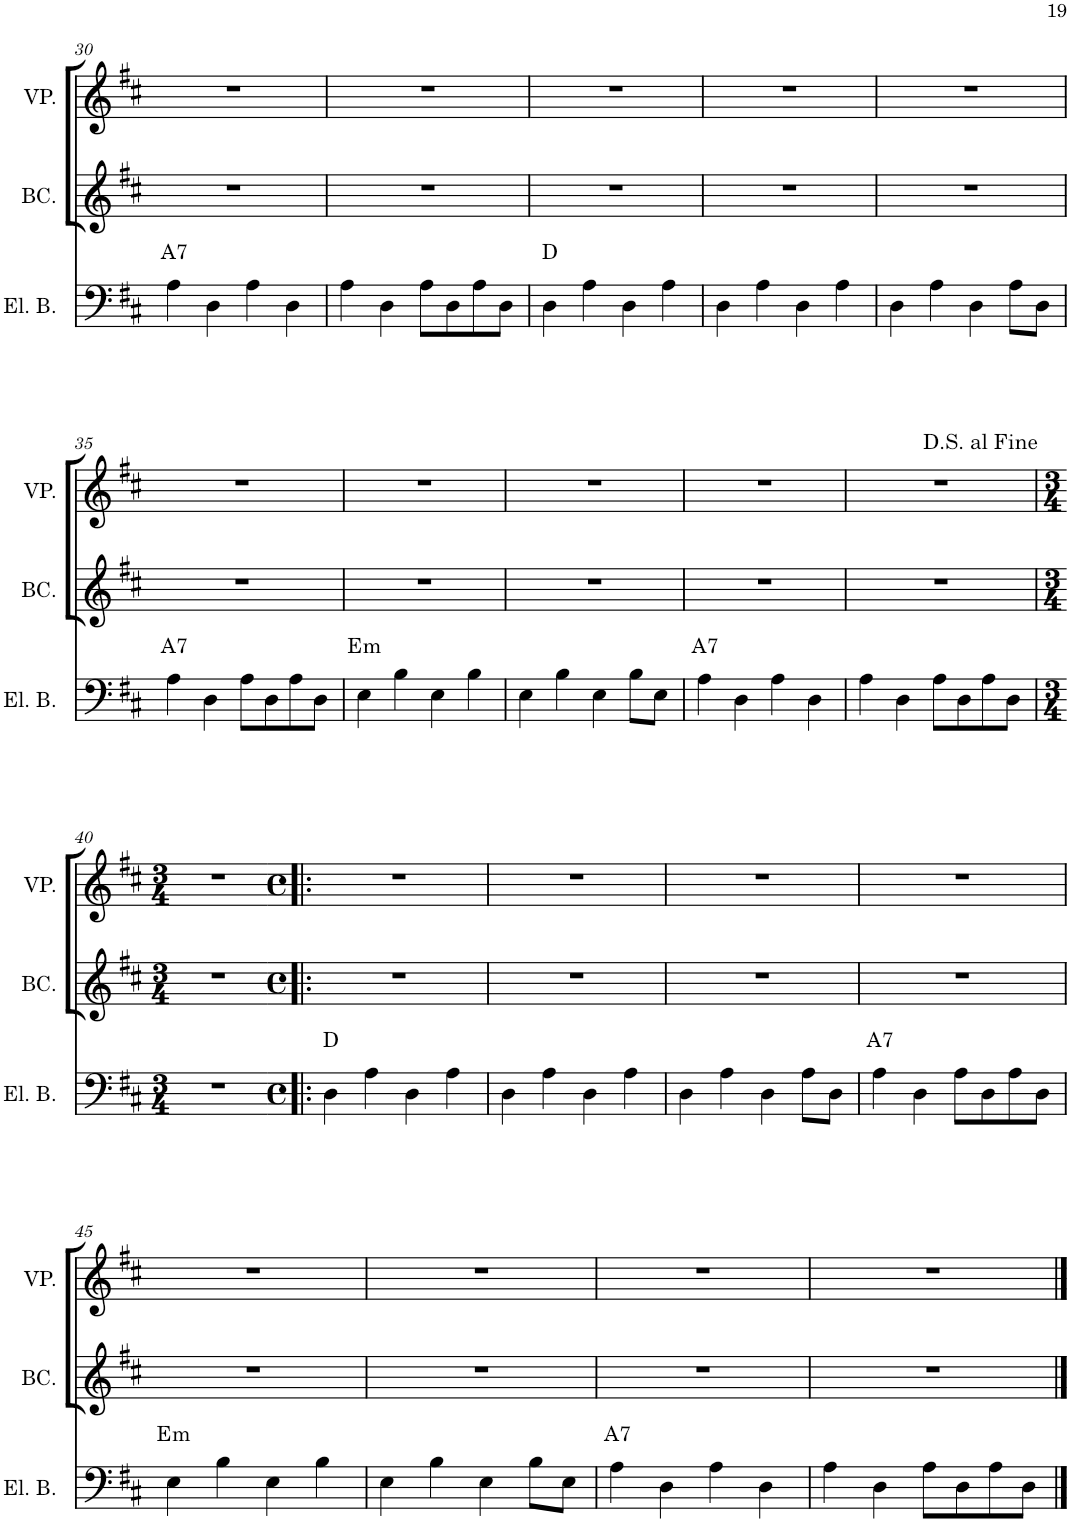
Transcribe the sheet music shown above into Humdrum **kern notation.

**kern	**harte	**kern	**kern
*part3	*part3	*part2	*part1
*staff3	*	*staff2	*staff1
*I"Electric Bass	*	*I"Back Vocal	*I"VozPrincipal
*I'El. B.	*	*I'BC.	*I'VP.
!!LO:PB:g=z
*clefF4	*	*clefG2	*clefG2
*Trd7c12	*	*	*
*k[f#c#]	*	*k[f#c#]	*k[f#c#]
*M4/4	*	*M4/4	*M4/4
*met(c)	*	*met(c)	*met(c)
=30	=30	=30	=30
!	!LO:H:kt=7	!	!
4A\	A:7	1r	1r
4D\	.	.	.
4A\	.	.	.
4D\	.	.	.
=31	=31	=31	=31
4A\	.	1r	1r
4D\	.	.	.
8A\L	.	.	.
8D\	.	.	.
8A\	.	.	.
8D\J	.	.	.
=32	=32	=32	=32
4D\	D:maj	1r	1r
4A\	.	.	.
4D\	.	.	.
4A\	.	.	.
=33	=33	=33	=33
4D\	.	1r	1r
4A\	.	.	.
4D\	.	.	.
4A\	.	.	.
=34	=34	=34	=34
4D\	.	1r	1r
4A\	.	.	.
4D\	.	.	.
8A\L	.	.	.
8D\J	.	.	.
!!LO:LB:g=z
=35	=35	=35	=35
!	!LO:H:kt=7	!	!
4A\	A:7	1r	1r
4D\	.	.	.
8A\L	.	.	.
8D\	.	.	.
8A\	.	.	.
8D\J	.	.	.
=36	=36	=36	=36
!	!LO:H:kt=m	!	!
4E\	E:min	1r	1r
4B\	.	.	.
4E\	.	.	.
4B\	.	.	.
=37	=37	=37	=37
4E\	.	1r	1r
4B\	.	.	.
4E\	.	.	.
8B\L	.	.	.
8E\J	.	.	.
=38	=38	=38	=38
!	!LO:H:kt=7	!	!
4A\	A:7	1r	1r
4D\	.	.	.
4A\	.	.	.
4D\	.	.	.
=39	=39	=39	=39
4A\	.	1r	1r
4D\	.	.	.
8A\L	.	.	.
8D\	.	.	.
8A\	.	.	.
8D\J	.	.	.
!!LO:LB:g=z
=40	=40	=40	=40
*M3/4	*	*M3/4	*M3/4
2.r	.	2.r	2.r
=41!|:	=41!|:	=41!|:	=41!|:
*M4/4	*	*M4/4	*M4/4
*met(c)	*	*met(c)	*met(c)
4D\	D:maj	1r	1r
4A\	.	.	.
4D\	.	.	.
4A\	.	.	.
=42	=42	=42	=42
4D\	.	1r	1r
4A\	.	.	.
4D\	.	.	.
4A\	.	.	.
=43	=43	=43	=43
4D\	.	1r	1r
4A\	.	.	.
4D\	.	.	.
8A\L	.	.	.
8D\J	.	.	.
=44	=44	=44	=44
!	!LO:H:kt=7	!	!
4A\	A:7	1r	1r
4D\	.	.	.
8A\L	.	.	.
8D\	.	.	.
8A\	.	.	.
8D\J	.	.	.
!!LO:LB:g=z
=45	=45	=45	=45
!	!LO:H:kt=m	!	!
4E\	E:min	1r	1r
4B\	.	.	.
4E\	.	.	.
4B\	.	.	.
=46	=46	=46	=46
4E\	.	1r	1r
4B\	.	.	.
4E\	.	.	.
8B\L	.	.	.
8E\J	.	.	.
=47	=47	=47	=47
!	!LO:H:kt=7	!	!
4A\	A:7	1r	1r
4D\	.	.	.
4A\	.	.	.
4D\	.	.	.
=48	=48	=48	=48
4A\	.	1r	1r
4D\	.	.	.
8A\L	.	.	.
8D\	.	.	.
8A\	.	.	.
8D\J	.	.	.
==	==	==	==
*-	*-	*-	*-
